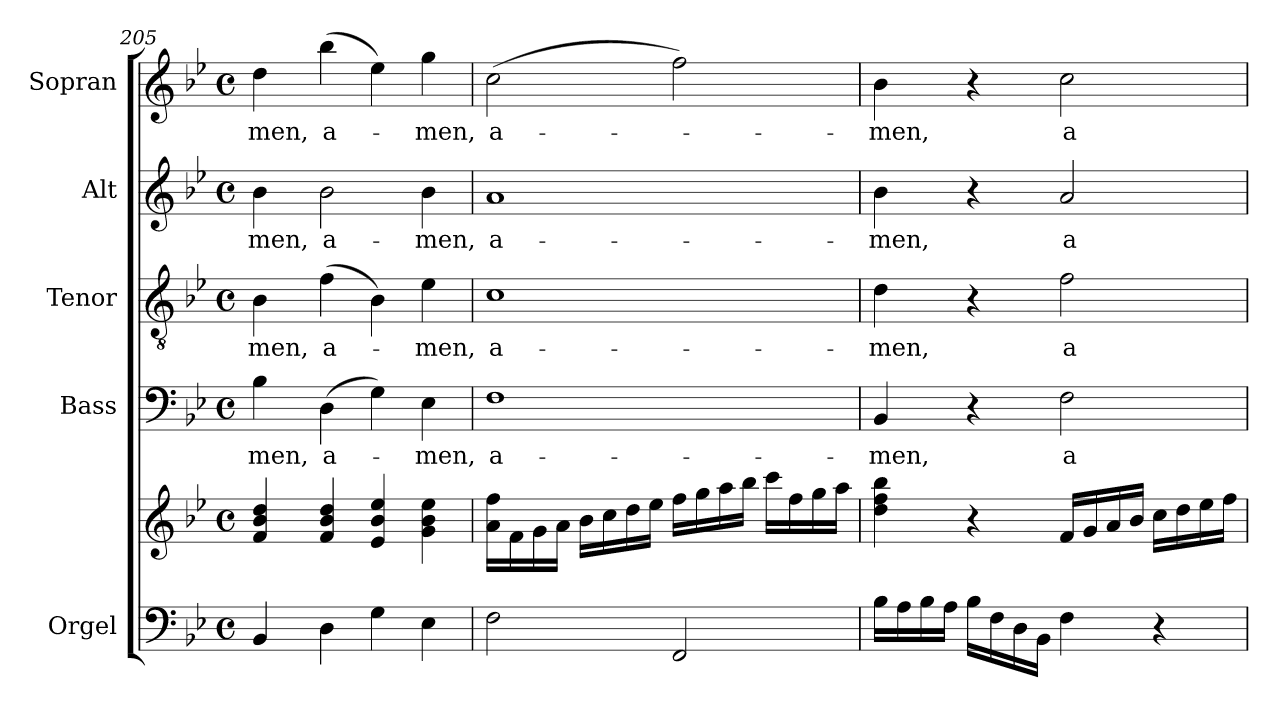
**kern	**kern	**kern	**text	**kern	**text	**kern	**text	**kern	**text
*part5	*part5	*part4	*part4	*part3	*part3	*part2	*part2	*part1	*part1
*staff6	*staff5	*staff4	*staff4	*staff3	*staff3	*staff2	*staff2	*staff1	*staff1
*I"Orgel	*	*I"Bass	*	*I"Tenor	*	*I"Alt	*	*I"Sopran	*
*I'Org.	*	*I'B.	*	*I'T.	*	*I'A.	*	*I'S.	*
*clefF4	*clefG2	*clefF4	*	*clefGv2	*	*clefG2	*	*clefG2	*
*k[b-e-]	*k[b-e-]	*k[b-e-]	*	*k[b-e-]	*	*k[b-e-]	*	*k[b-e-]	*
*B-:	*B-:	*B-:	*	*B-:	*	*B-:	*	*B-:	*
*M4/4	*M4/4	*M4/4	*	*M4/4	*	*M4/4	*	*M4/4	*
*met(c)	*met(c)	*met(c)	*	*met(c)	*	*met(c)	*	*met(c)	*
=205	=205	=205	=205	=205	=205	=205	=205	=205	=205
!	!	!	!LO:LY:b	!	!LO:LY:b	!	!LO:LY:b	!	!LO:LY:b
4BB-/	4f/ 4b-/ 4dd/	4B-\	-men,	4B-\	-men,	4b-\	-men,	4dd\	-men,
!	!	!	!LO:LY:b	!	!LO:LY:b	!	!LO:LY:b	!	!LO:LY:b
4D\	4f/ 4b-/ 4dd/	(>4D\	a-	(>4f\	a-	2b-\	a-	(>4bb-\	a-
4G\	4e-/ 4b-/ 4ee-/	4G\)	.	4B-\)	.	.	.	4ee-\)	.
!	!	!	!LO:LY:b	!	!LO:LY:b	!	!LO:LY:b	!	!LO:LY:b
4E-\	4g\ 4b-\ 4ee-\	4E-\	-men,	4e-\	-men,	4b-\	-men,	4gg\	-men,
!!LO:LB:g=z
=206	=206	=206	=206	=206	=206	=206	=206	=206	=206
!	!	!	!LO:LY:b	!	!LO:LY:b	!	!LO:LY:b	!	!LO:LY:b
2F\	16a\ 16ff\LL	1F	a-	1c	a-	1a	a-	(>2cc\	a-
.	16f\	.	.	.	.	.	.	.	.
.	16g\	.	.	.	.	.	.	.	.
.	16a\JJ	.	.	.	.	.	.	.	.
.	16b-\LL	.	.	.	.	.	.	.	.
.	16cc\	.	.	.	.	.	.	.	.
.	16dd\	.	.	.	.	.	.	.	.
.	16ee-\JJ	.	.	.	.	.	.	.	.
2FF/	16ff\LL	.	.	.	.	.	.	2ff\)	.
.	16gg\	.	.	.	.	.	.	.	.
.	16aa\	.	.	.	.	.	.	.	.
.	16bb-\JJ	.	.	.	.	.	.	.	.
.	16ccc\LL	.	.	.	.	.	.	.	.
.	16ff\	.	.	.	.	.	.	.	.
.	16gg\	.	.	.	.	.	.	.	.
.	16aa\JJ	.	.	.	.	.	.	.	.
=207	=207	=207	=207	=207	=207	=207	=207	=207	=207
!	!	!	!LO:LY:b	!	!LO:LY:b	!	!LO:LY:b	!	!LO:LY:b
16B-\LL	4dd\ 4ff\ 4bb-\	4BB-/	-men,	4d\	-men,	4b-\	-men,	4b-\	-men,
16A\	.	.	.	.	.	.	.	.	.
16B-\	.	.	.	.	.	.	.	.	.
16A\JJ	.	.	.	.	.	.	.	.	.
16B-\LL	4r	4r	.	4r	.	4r	.	4r	.
16F\	.	.	.	.	.	.	.	.	.
16D\	.	.	.	.	.	.	.	.	.
16BB-\JJ	.	.	.	.	.	.	.	.	.
!	!	!	!LO:LY:b	!	!LO:LY:b	!	!LO:LY:b	!	!LO:LY:b
4F\	16f/LL	2F\	a-	2f\	a-	2a/	a-	2cc\	a-
.	16g/	.	.	.	.	.	.	.	.
.	16a/	.	.	.	.	.	.	.	.
.	16b-/JJ	.	.	.	.	.	.	.	.
4r	16cc\LL	.	.	.	.	.	.	.	.
.	16dd\	.	.	.	.	.	.	.	.
.	16ee-\	.	.	.	.	.	.	.	.
.	16ff\JJ	.	.	.	.	.	.	.	.
=	=	=	=	=	=	=	=	=	=
*-	*-	*-	*-	*-	*-	*-	*-	*-	*-
